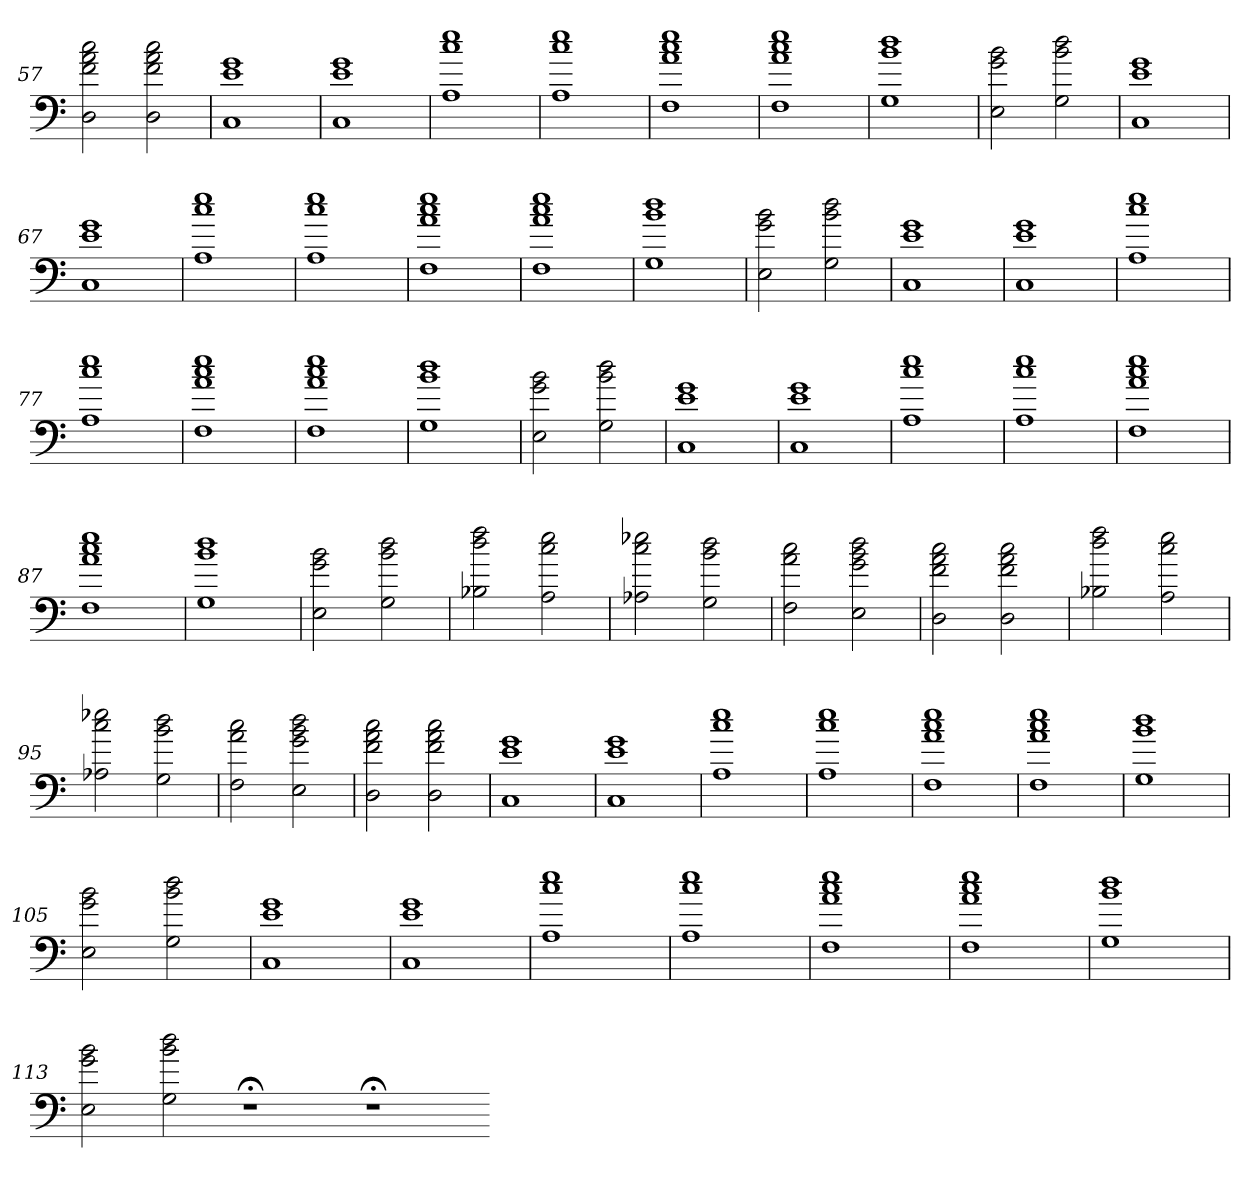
**kern
*part1
*staff1
=57
2D 2f 2a 2cc
2D 2f 2a 2cc
=58
1C 1e 1g
=59
1C 1e 1g
=60
1A 1cc 1ee
=61
1A 1cc 1ee
=62
1F 1a 1cc 1ee
=63
1F 1a 1cc 1ee
=64
1G 1b 1dd
=65
2E 2g 2b
2G 2b 2dd
=66
1C 1e 1g
=67
1C 1e 1g
=68
1A 1cc 1ee
=69
1A 1cc 1ee
=70
1F 1a 1cc 1ee
=71
1F 1a 1cc 1ee
=72
1G 1b 1dd
=73
2E 2g 2b
2G 2b 2dd
=74
1C 1e 1g
=75
1C 1e 1g
=76
1A 1cc 1ee
=77
1A 1cc 1ee
=78
1F 1a 1cc 1ee
=79
1F 1a 1cc 1ee
=80
1G 1b 1dd
=81
2E 2g 2b
2G 2b 2dd
=82
1C 1e 1g
=83
1C 1e 1g
=84
1A 1cc 1ee
=85
1A 1cc 1ee
=86
1F 1a 1cc 1ee
=87
1F 1a 1cc 1ee
=88
1G 1b 1dd
=89
2E 2g 2b
2G 2b 2dd
=90
2B-X 2dd 2ff
2A 2cc 2ee
=91
2A-X 2cc 2ee-X
2G 2b 2dd
=92
2F 2a 2cc
2E 2g 2b 2dd
=93
2D 2f 2a 2cc
2D 2f 2a 2cc
=94
2B-X 2dd 2ff
2A 2cc 2ee
=95
2A-X 2cc 2ee-X
2G 2b 2dd
=96
2F 2a 2cc
2E 2g 2b 2dd
=97
2D 2f 2a 2cc
2D 2f 2a 2cc
=98
1C 1e 1g
=99
1C 1e 1g
=100
1A 1cc 1ee
=101
1A 1cc 1ee
=102
1F 1a 1cc 1ee
=103
1F 1a 1cc 1ee
=104
1G 1b 1dd
=105
2E 2g 2b
2G 2b 2dd
=106
1C 1e 1g
=107
1C 1e 1g
=108
1A 1cc 1ee
=109
1A 1cc 1ee
=110
1F 1a 1cc 1ee
=111
1F 1a 1cc 1ee
=112
1G 1b 1dd
=113
2E 2g 2b
2G 2b 2dd
1r;<
1r;<
=-
*-
